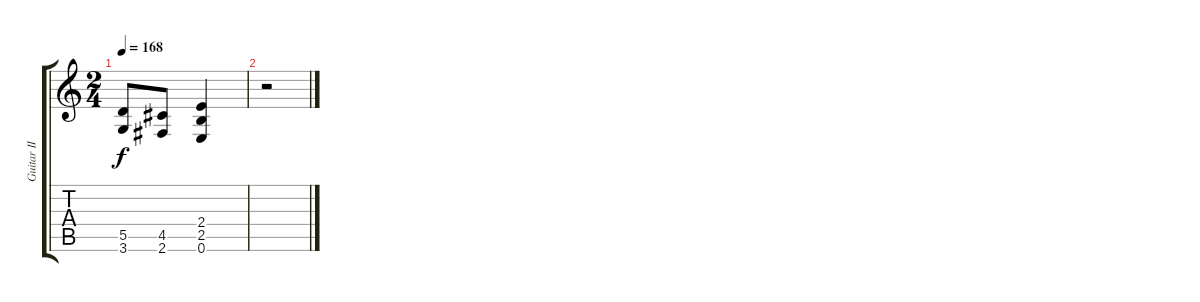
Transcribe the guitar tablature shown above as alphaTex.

\track ("Guitar II Clean/Over/Dist" "Guitar II ") {instrument overdrivenguitar}
\staff {score tabs}
\tuning (E4 B3 G3 D3 A2 E2) {hide}
\ts (2 4)
\tempo 168
\clef g2
\ks c
(5.5 3.6).8{dy f instrument distortionguitar} (4.5 2.6).8 (2.4 2.5 0.6).4 |
r.2
